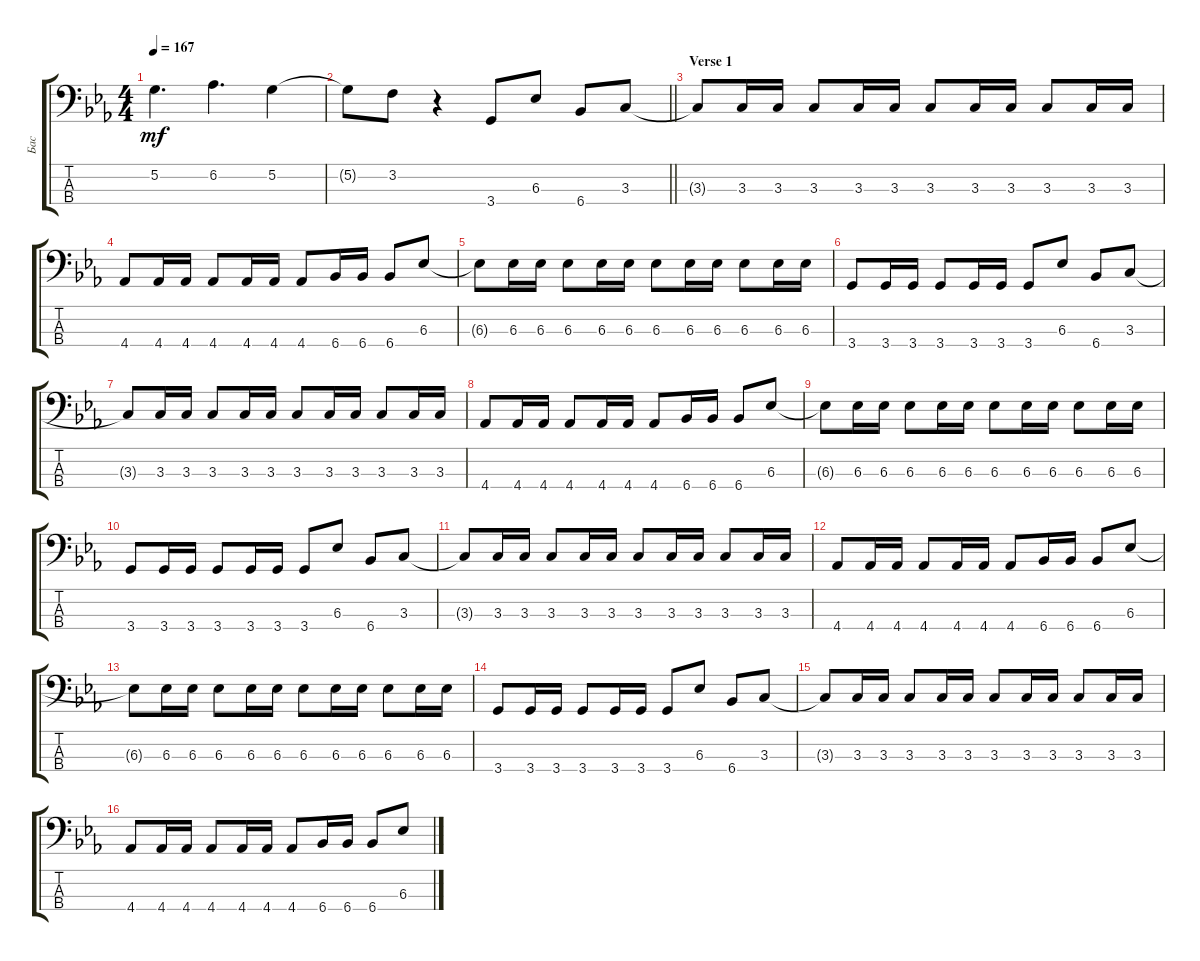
\track ("Бас" "Бас") {instrument electricbassfinger}
\staff {score tabs}
\tuning (G2 D2 A1 E1) {hide}
\ts (4 4)
\tempo 167
\clef f4
\ks cminor
5.2.4{d dy mf} 6.2.4{d} 5.2.4 |
\barLineRight lightlight
5.2{t}.8 3.2.8 r.4 3.4.8 6.3.8 6.4.8 3.3.8 |
\section ("" "Verse 1")
3.3{t}.8 3.3.16 3.3.16 3.3.8 3.3.16 3.3.16 3.3.8 3.3.16 3.3.16 3.3.8 3.3.16 3.3.16 |
4.4.8 4.4.16 4.4.16 4.4.8 4.4.16 4.4.16 4.4.8 6.4.16 6.4.16 6.4.8 6.3.8 |
6.3{t}.8 6.3.16 6.3.16 6.3.8 6.3.16 6.3.16 6.3.8 6.3.16 6.3.16 6.3.8 6.3.16 6.3.16 |
3.4.8 3.4.16 3.4.16 3.4.8 3.4.16 3.4.16 3.4.8 6.3.8 6.4.8 3.3.8 |
3.3{t}.8 3.3.16 3.3.16 3.3.8 3.3.16 3.3.16 3.3.8 3.3.16 3.3.16 3.3.8 3.3.16 3.3.16 |
4.4.8 4.4.16 4.4.16 4.4.8 4.4.16 4.4.16 4.4.8 6.4.16 6.4.16 6.4.8 6.3.8 |
6.3{t}.8 6.3.16 6.3.16 6.3.8 6.3.16 6.3.16 6.3.8 6.3.16 6.3.16 6.3.8 6.3.16 6.3.16 |
3.4.8 3.4.16 3.4.16 3.4.8 3.4.16 3.4.16 3.4.8 6.3.8 6.4.8 3.3.8 |
3.3{t}.8 3.3.16 3.3.16 3.3.8 3.3.16 3.3.16 3.3.8 3.3.16 3.3.16 3.3.8 3.3.16 3.3.16 |
4.4.8 4.4.16 4.4.16 4.4.8 4.4.16 4.4.16 4.4.8 6.4.16 6.4.16 6.4.8 6.3.8 |
6.3{t}.8 6.3.16 6.3.16 6.3.8 6.3.16 6.3.16 6.3.8 6.3.16 6.3.16 6.3.8 6.3.16 6.3.16 |
3.4.8 3.4.16 3.4.16 3.4.8 3.4.16 3.4.16 3.4.8 6.3.8 6.4.8 3.3.8 |
3.3{t}.8 3.3.16 3.3.16 3.3.8 3.3.16 3.3.16 3.3.8 3.3.16 3.3.16 3.3.8 3.3.16 3.3.16 |
4.4.8 4.4.16 4.4.16 4.4.8 4.4.16 4.4.16 4.4.8 6.4.16 6.4.16 6.4.8 6.3.8
